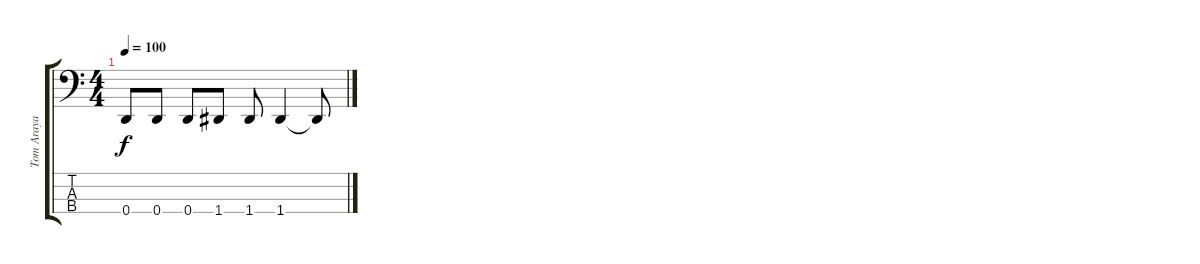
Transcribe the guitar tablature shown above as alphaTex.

\track ("Tom Araya" "Tom Araya") {instrument electricbasspick}
\staff {score tabs}
\tuning (F2 C2 G1 D1) {hide}
\ts (4 4)
\tempo 100
\clef f4
\ks c
0.4.8{dy f} 0.4.8 0.4.8 1.4.8 1.4.8 1.4.4 1.4{t}.8
